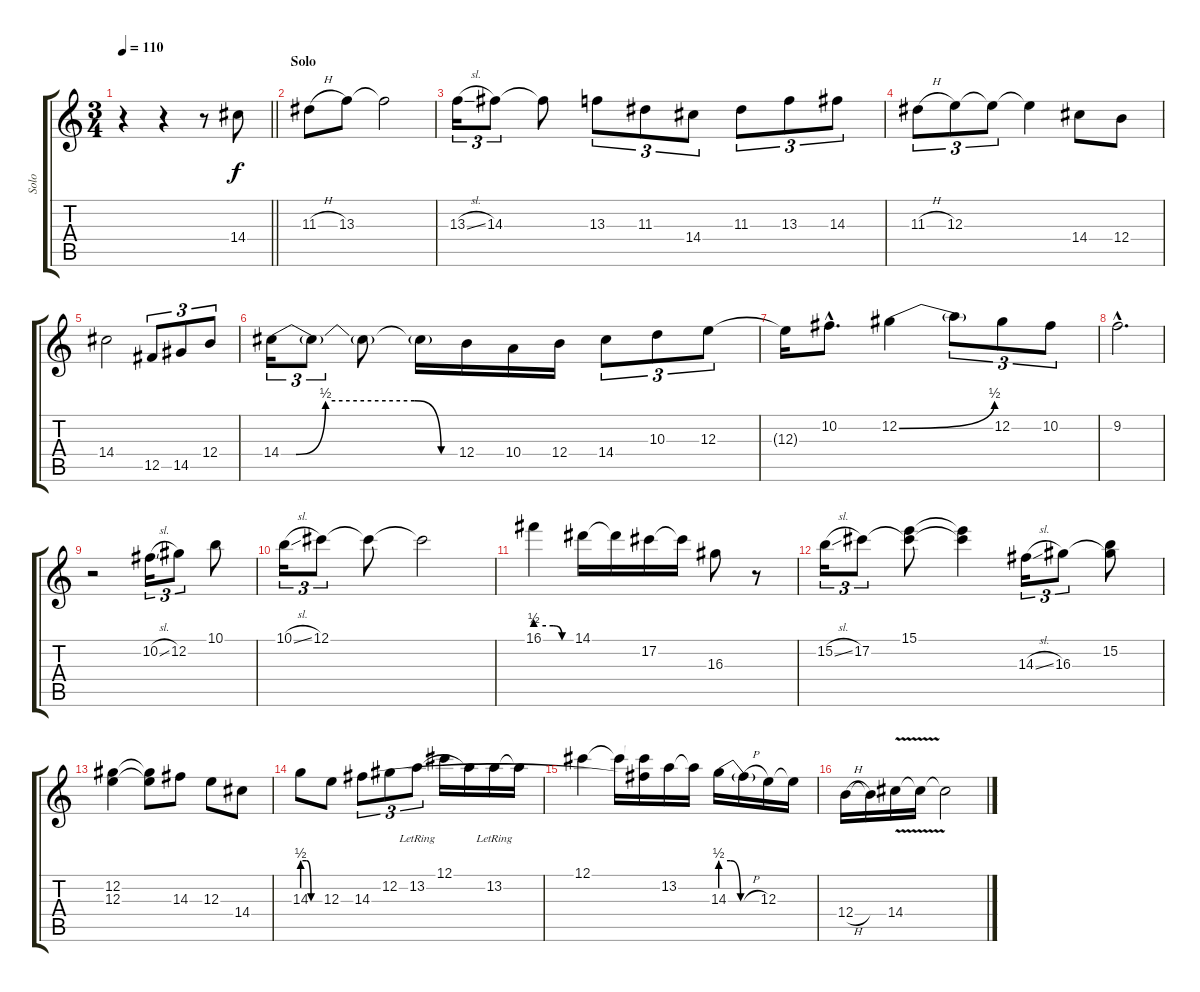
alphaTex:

\track ("Solo" "Solo") {instrument electricguitarjazz}
\staff {score tabs}
\tuning (Db4 Ab3 E3 B2 Gb2 Db2) {hide}
\ts (3 4)
\tempo 110
\clef g2
\barLineRight lightlight
\ks c
r.4{dy f} r.4 r.8 14.4.8 |
\section ("" "Solo")
11.3{h}.8 13.3.8 13.3{t}.2 |
13.3{sl}.16{tu (3 2)} 14.3.8{tu (3 2)} 14.3{t}.8 13.3.8{tu (3 2)} 11.3.8{tu (3 2)} 14.4.8{tu (3 2)} 11.3.8{tu (3 2)} 13.3.8{tu (3 2)} 14.3.8{tu (3 2)} |
11.3{h}.8{tu (3 2)} 12.3.8{tu (3 2)} 12.3{t}.8{tu (3 2)} 12.3{t}.4 14.4.8 12.4.8 |
14.4.2 12.5.8{tu (3 2)} 14.5.8{tu (3 2)} 12.4.8{tu (3 2)} |
14.4{be (custom 0 0 5 0 15 2 45 2 54 0 60 0)}.16{tu (3 2)} 14.4{t}.8{tu (3 2)} 14.4{t}.8 14.4{t}.16 12.4.16 10.4.16 12.4.16 14.4.8{tu (3 2)} 10.3.8{tu (3 2)} 12.3.8{tu (3 2)} |
12.3{t}.16 10.2{hac}.8{d} 12.2{be (bend 0 0 60 2)}.4 12.2{t}.8{tu (3 2)} 12.2.8{tu (3 2)} 10.2.8{tu (3 2)} |
9.2{hac}.2{d} |
r.2 10.2{sl}.16{tu (3 2)} 12.2.8{tu (3 2)} 10.1.8 |
10.1{sl}.16{tu (3 2)} 12.1.8{tu (3 2)} 12.1{t}.8 12.1{t}.2 |
16.1{be (custom 0 2 30 2 45 0 60 0)}.4 14.1.16 14.1{t}.16 17.2.16 17.2{t}.16 16.3.8 r.8 |
15.2{sl}.16{tu (3 2)} 17.2.8{tu (3 2)} (15.1 17.2{t}).8 (15.1{t} 17.2{t}).4 14.3{sl}.16{tu (3 2)} 16.3.8{tu (3 2)} (15.2 16.3{t}).8 |
(12.2 12.3).4 (12.2{t} 12.3{t}).8 14.3.8 12.3.8 14.4.8 |
14.3{be (custom 0 2 15 2 30 0 60 0)}.8 12.3.8 14.3.8{tu (3 2)} 12.2.8{tu (3 2)} 13.2{lr}.8{tu (3 2)} 12.1{lr}.16 13.2{t}.16 13.2{lr}.16 13.2{t}.16 |
12.1.4 12.1{t}.16 (12.1{t} 14.3{t}).16 13.2.16 13.2{t}.16 14.3{be (custom 0 2 15 2 30 0 60 0)}.16 14.3{h t}.16 12.3.16 12.3{t}.16 |
12.4{h}.16 12.4{t}.16 14.4{v}.16 14.4{t}.16 14.4{t}.2
